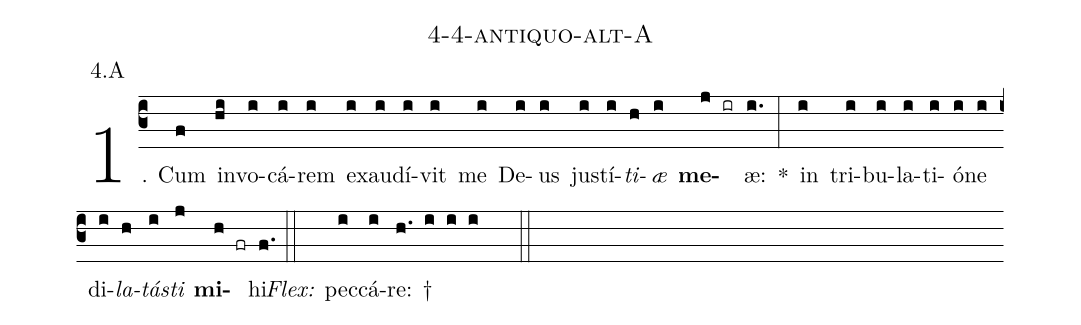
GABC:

name: 4-4-antiquo-alt-A;
annotation: 4.A;
%%
(c3)1. Cum(f) in(hi)vo(i)cá(i)rem(i) ex(i)au(i)dí(i)vit(i) me(i) De(i)us(i) jus(i)tí(i)<i>ti</i>(h)<i>æ</i>(i) <b>me</b>(j ir)æ:(i.) *(:) in(i) tri(i)bu(i)la(i)ti(i)ó(i)ne(i) di(i)<i>la</i>(h)<i>tás</i>(i)<i>ti</i>(j) <b>mi</b>(h fr)hi.(f.) (::)
<i>Flex:</i>()  pec(i)cá(i)re: †(h. i i i  ::)
